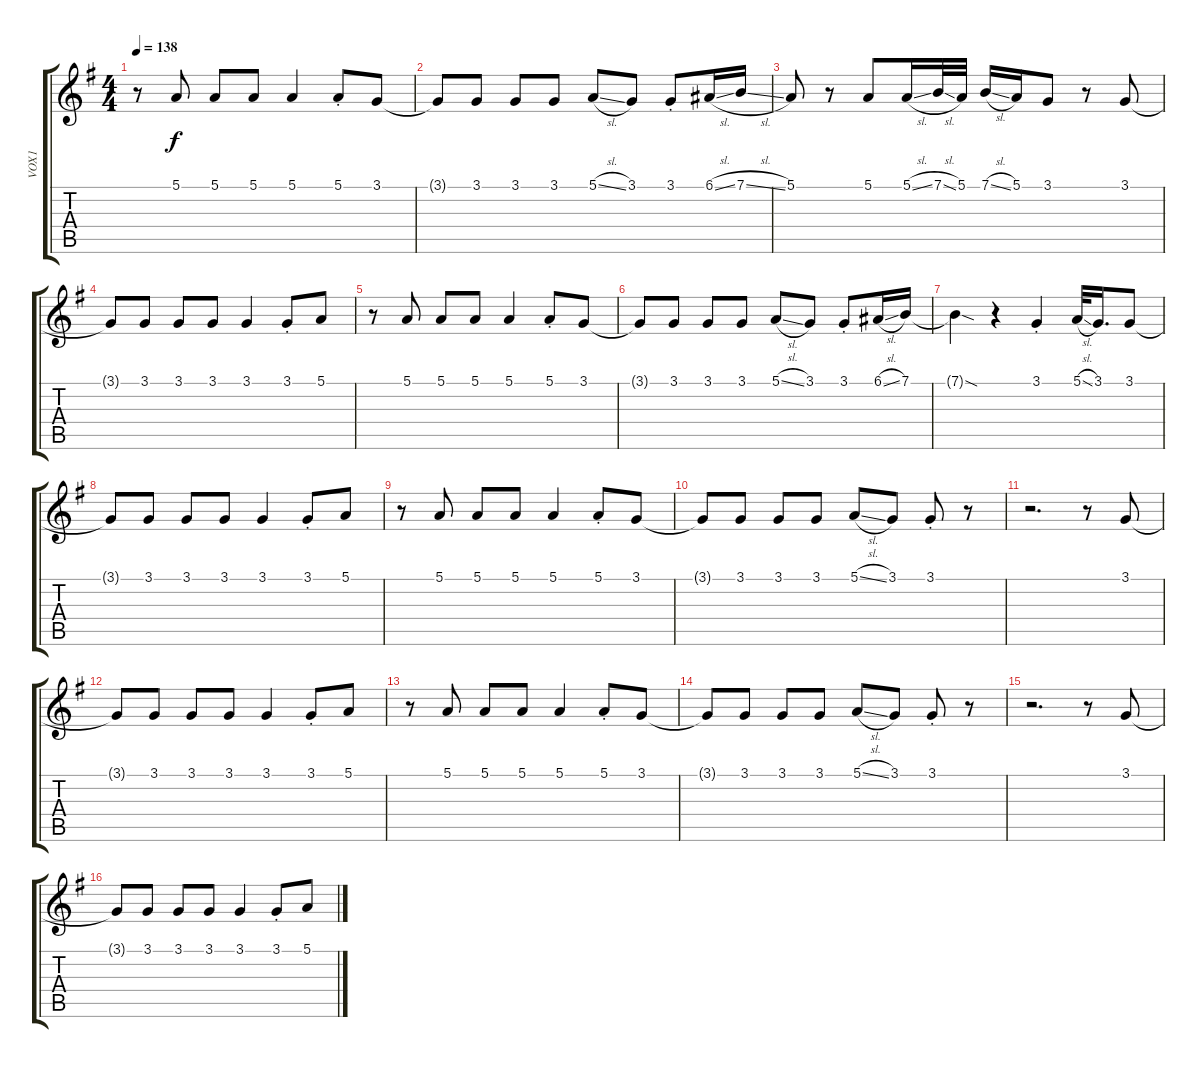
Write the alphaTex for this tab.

\track ("VOX1" "VOX1") {instrument lead2sawtooth}
\staff {score tabs}
\tuning (E4 B3 G3 D3 A2 E2) {hide}
\ts (4 4)
\tempo 138
\clef g2
\ks g
r.8{dy f} 5.1.8 5.1.8 5.1.8 5.1.4 5.1{st}.8 3.1.8 |
3.1{t}.8 3.1.8 3.1.8 3.1.8 5.1{sl}.8 3.1.8 3.1{st}.8 6.1{sl}.16 7.1{sl}.16 |
5.1.8 r.8 5.1.8 5.1{sl}.16 7.1{sl}.32 5.1.32 7.1{sl}.16 5.1.16 3.1.8 r.8 3.1.8 |
3.1{t}.8 3.1.8 3.1.8 3.1.8 3.1.4 3.1{st}.8 5.1.8 |
r.8 5.1.8 5.1.8 5.1.8 5.1.4 5.1{st}.8 3.1.8 |
3.1{t}.8 3.1.8 3.1.8 3.1.8 5.1{sl}.8 3.1.8 3.1{st}.8 6.1{sl}.16 7.1.16 |
7.1{sod t}.4 r.4 3.1{st}.4 5.1{sl}.32 3.1.16{d} 3.1.8 |
3.1{t}.8 3.1.8 3.1.8 3.1.8 3.1.4 3.1{st}.8 5.1.8 |
r.8 5.1.8 5.1.8 5.1.8 5.1.4 5.1{st}.8 3.1.8 |
3.1{t}.8 3.1.8 3.1.8 3.1.8 5.1{sl}.8 3.1.8 3.1{st}.8 r.8 |
r.2{d} r.8 3.1.8 |
3.1{t}.8 3.1.8 3.1.8 3.1.8 3.1.4 3.1{st}.8 5.1.8 |
r.8 5.1.8 5.1.8 5.1.8 5.1.4 5.1{st}.8 3.1.8 |
3.1{t}.8 3.1.8 3.1.8 3.1.8 5.1{sl}.8 3.1.8 3.1{st}.8 r.8 |
r.2{d} r.8 3.1.8 |
3.1{t}.8 3.1.8 3.1.8 3.1.8 3.1.4 3.1{st}.8 5.1.8
